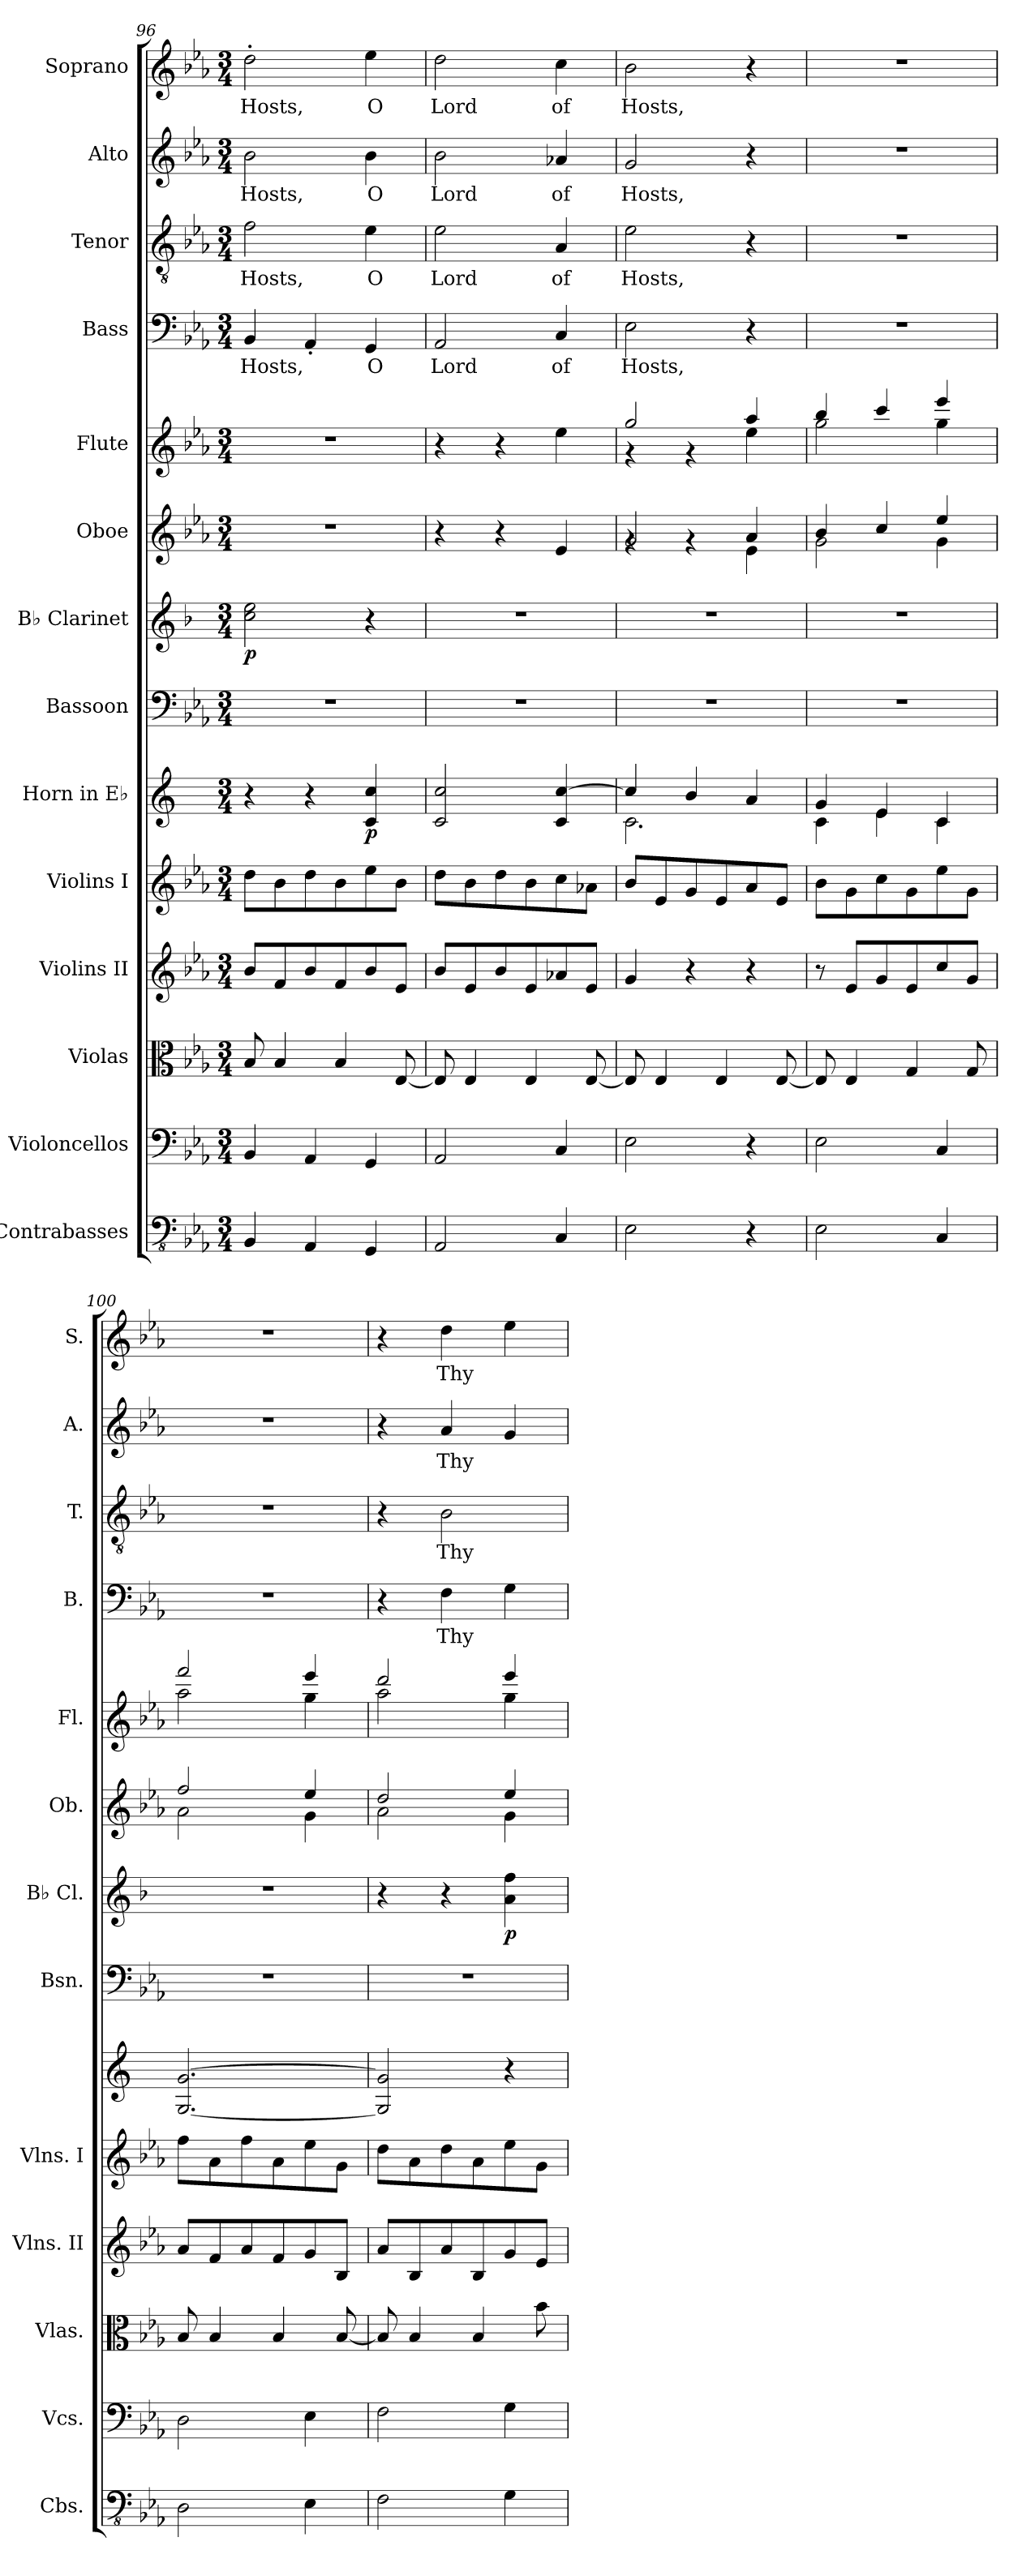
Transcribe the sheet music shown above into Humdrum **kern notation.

**kern	**kern	**kern	**kern	**kern	**kern	**dynam	**kern	**kern	**dynam	**kern	**kern	**kern	**text	**kern	**text	**kern	**text	**kern	**text
*part14	*part13	*part12	*part11	*part10	*part9	*part9	*part8	*part7	*part7	*part6	*part5	*part4	*part4	*part3	*part3	*part2	*part2	*part1	*part1
*staff14	*staff13	*staff12	*staff11	*staff10	*staff9	*staff9	*staff8	*staff7	*staff7	*staff6	*staff5	*staff4	*staff4	*staff3	*staff3	*staff2	*staff2	*staff1	*staff1
*I"Contrabasses	*I"Violoncellos	*I"Violas	*I"Violins II	*I"Violins I	*I"Horn in E♭	*	*I"Bassoon	*I"B♭ Clarinet	*	*I"Oboe	*I"Flute	*I"Bass	*	*I"Tenor	*	*I"Alto	*	*I"Soprano	*
*I'Cbs.	*I'Vcs.	*I'Vlas.	*I'Vlns. II	*I'Vlns. I	*	*	*I'Bsn.	*I'B♭ Cl.	*	*I'Ob.	*I'Fl.	*I'B.	*	*I'T.	*	*I'A.	*	*I'S.	*
*clefFv4	*clefF4	*clefC3	*clefG2	*clefG2	*clefG2	*	*clefF4	*clefG2	*	*clefG2	*clefG2	*clefF4	*	*clefGv2	*	*clefG2	*	*clefG2	*
*	*	*	*	*	*ITrd5c9	*	*	*ITrd1c2	*	*	*	*	*	*	*	*	*	*	*
*k[b-e-a-]	*k[b-e-a-]	*k[b-e-a-]	*k[b-e-a-]	*k[b-e-a-]	*k[b-e-a-]	*	*k[b-e-a-]	*k[b-e-a-]	*	*k[b-e-a-]	*k[b-e-a-]	*k[b-e-a-]	*	*k[b-e-a-]	*	*k[b-e-a-]	*	*k[b-e-a-]	*
*M3/4	*M3/4	*M3/4	*M3/4	*M3/4	*M3/4	*	*M3/4	*M3/4	*	*M3/4	*M3/4	*M3/4	*	*M3/4	*	*M3/4	*	*M3/4	*
=96	=96	=96	=96	=96	=96	=96	=96	=96	=96	=96	=96	=96	=96	=96	=96	=96	=96	=96	=96
!	!	!	!	!	!	!	!	!	!LO:DY:b	!	!	!	!LO:LY:b	!	!LO:LY:b	!	!LO:LY:b	!	!LO:LY:b
4BBB-/	4BB-/	8B-/	8b-/L	8dd\L	4r	.	2.r	2b-\ 2dd\	p	2.r	2.r	4BB-/	Hosts,	2f\	Hosts,	2b-\	Hosts,	2dd'\	Hosts,
.	.	4B-/	8f/	8b-\	.	.	.	.	.	.	.	.	.	.	.	.	.	.	.
4AAA-/	4AA-/	.	8b-/	8dd\	4r	.	.	.	.	.	.	4AA-'/	.	.	.	.	.	.	.
.	.	4B-/	8f/	8b-\	.	.	.	.	.	.	.	.	.	.	.	.	.	.	.
!	!	!	!	!	!	!LO:DY:b	!	!	!	!	!	!	!LO:LY:b	!	!LO:LY:b	!	!LO:LY:b	!	!LO:LY:b
4GGG/	4GG/	.	8b-/	8ee-\	4E-/ 4e-/	p	.	4r	.	.	.	4GG/	O	4e-\	O	4b-\	O	4ee-\	O
.	.	[8E-/	8e-/J	8b-\J	.	.	.	.	.	.	.	.	.	.	.	.	.	.	.
=97	=97	=97	=97	=97	=97	=97	=97	=97	=97	=97	=97	=97	=97	=97	=97	=97	=97	=97	=97
!	!	!	!	!	!	!	!	!	!	!	!	!	!LO:LY:b	!	!LO:LY:b	!	!LO:LY:b	!	!LO:LY:b
2AAA-/	2AA-/	8E-/]	8b-/L	8dd\L	2E-/ 2e-/	.	2.r	2.r	.	4r	4r	2AA-/	Lord	2e-\	Lord	2b-\	Lord	2dd\	Lord
.	.	4E-/	8e-/	8b-\	.	.	.	.	.	.	.	.	.	.	.	.	.	.	.
.	.	.	8b-/	8dd\	.	.	.	.	.	4r	4r	.	.	.	.	.	.	.	.
.	.	4E-/	8e-/	8b-\	.	.	.	.	.	.	.	.	.	.	.	.	.	.	.
!	!	!	!	!	!	!	!	!	!	!	!	!	!LO:LY:b	!	!LO:LY:b	!	!LO:LY:b	!	!LO:LY:b
4CC/	4C/	.	8a-X/	8cc\	4E-/ [4e-/	.	.	.	.	4e-/	4ee-\	4C/	of	4A-/	of	4a-X/	of	4cc\	of
.	.	[8E-/	8e-/J	8a-X\J	.	.	.	.	.	.	.	.	.	.	.	.	.	.	.
=98	=98	=98	=98	=98	=98	=98	=98	=98	=98	=98	=98	=98	=98	=98	=98	=98	=98	=98	=98
*	*	*	*	*	*^	*	*	*	*	*^	*^	*	*	*	*	*	*	*	*
!	!	!	!	!	!	!	!	!	!	!	!	!	!	!	!	!LO:LY:b	!	!LO:LY:b	!	!LO:LY:b	!	!LO:LY:b
2EE-\	2E-\	8E-/]	4g/	8b-/L	4e-/]	2.E-\	.	2.r	2.r	.	2g/	4rg	2gg/	4r	2E-\	Hosts,	2e-\	Hosts,	2g/	Hosts,	2b-\	Hosts,
.	.	4E-/	.	8e-/	.	.	.	.	.	.	.	.	.	.	.	.	.	.	.	.	.	.
.	.	.	4r	8g/	4d/	.	.	.	.	.	.	4rg	.	4r	.	.	.	.	.	.	.	.
.	.	4E-/	.	8e-/	.	.	.	.	.	.	.	.	.	.	.	.	.	.	.	.	.	.
4r	4r	.	4r	8a-/	4c/	.	.	.	.	.	4a-/	4e-\	4aa-/	4ee-\	4r	.	4r	.	4r	.	4r	.
.	.	[8E-/	.	8e-/J	.	.	.	.	.	.	.	.	.	.	.	.	.	.	.	.	.	.
=99	=99	=99	=99	=99	=99	=99	=99	=99	=99	=99	=99	=99	=99	=99	=99	=99	=99	=99	=99	=99	=99	=99
2EE-\	2E-\	8E-/]	8r	8b-\L	4B-/	4E-\	.	2.r	2.r	.	4b-/	2g\	4bb-/	2gg\	2.r	.	2.r	.	2.r	.	2.r	.
.	.	4E-/	8e-/L	8g\	.	.	.	.	.	.	.	.	.	.	.	.	.	.	.	.	.	.
.	.	.	8g/	8cc\	4G/	4G\	.	.	.	.	4cc/	.	4ccc/	.	.	.	.	.	.	.	.	.
.	.	4G/	8e-/	8g\	.	.	.	.	.	.	.	.	.	.	.	.	.	.	.	.	.	.
4CC/	4C/	.	8cc/	8ee-\	4E-/	4E-\	.	.	.	.	4ee-/	4g\	4eee-/	4gg\	.	.	.	.	.	.	.	.
.	.	8G/	8g/J	8g\J	.	.	.	.	.	.	.	.	.	.	.	.	.	.	.	.	.	.
*	*	*	*	*	*v	*v	*	*	*	*	*	*	*	*	*	*	*	*	*	*	*	*
!!LO:PB:g=z
=100	=100	=100	=100	=100	=100	=100	=100	=100	=100	=100	=100	=100	=100	=100	=100	=100	=100	=100	=100	=100	=100
2DD\	2D\	8B-/	8a-/L	8ff\L	[2.BB-/ [2.B-/	.	2.r	2.r	.	2ff/	2a-\	2fff/	2aa-\	2.r	.	2.r	.	2.r	.	2.r	.
.	.	4B-/	8f/	8a-\	.	.	.	.	.	.	.	.	.	.	.	.	.	.	.	.	.
.	.	.	8a-/	8ff\	.	.	.	.	.	.	.	.	.	.	.	.	.	.	.	.	.
.	.	4B-/	8f/	8a-\	.	.	.	.	.	.	.	.	.	.	.	.	.	.	.	.	.
4EE-\	4E-\	.	8g/	8ee-\	.	.	.	.	.	4ee-/	4g\	4eee-/	4gg\	.	.	.	.	.	.	.	.
.	.	[8B-/	8B-/J	8g\J	.	.	.	.	.	.	.	.	.	.	.	.	.	.	.	.	.
=101	=101	=101	=101	=101	=101	=101	=101	=101	=101	=101	=101	=101	=101	=101	=101	=101	=101	=101	=101	=101	=101
2FF\	2F\	8B-/]	8a-/L	8dd\L	2BB-/] 2B-/]	.	2.r	4r	.	2dd/	2a-\	2ddd/	2aa-\	4r	.	4r	.	4r	.	4r	.
.	.	4B-/	8B-/	8a-\	.	.	.	.	.	.	.	.	.	.	.	.	.	.	.	.	.
!	!	!	!	!	!	!	!	!	!	!	!	!	!	!	!LO:LY:b	!	!LO:LY:b	!	!LO:LY:b	!	!LO:LY:b
.	.	.	8a-/	8dd\	.	.	.	4r	.	.	.	.	.	4F\	Thy	2B-\	Thy	4a-/	Thy	4dd\	Thy
.	.	4B-/	8B-/	8a-\	.	.	.	.	.	.	.	.	.	.	.	.	.	.	.	.	.
!	!	!	!	!	!	!	!	!	!LO:DY:b	!	!	!	!	!	!	!	!	!	!	!	!
4GG\	4G\	.	8g/	8ee-\	4r	.	.	4g\ 4ee-\	p	4ee-/	4g\	4eee-/	4gg\	4G\	.	.	.	4g/	.	4ee-\	.
.	.	8b-\	8e-/J	8g\J	.	.	.	.	.	.	.	.	.	.	.	.	.	.	.	.	.
*	*	*	*	*	*	*	*	*	*	*v	*v	*	*	*	*	*	*	*	*	*	*
*	*	*	*	*	*	*	*	*	*	*	*v	*v	*	*	*	*	*	*	*	*
=	=	=	=	=	=	=	=	=	=	=	=	=	=	=	=	=	=	=	=
*-	*-	*-	*-	*-	*-	*-	*-	*-	*-	*-	*-	*-	*-	*-	*-	*-	*-	*-	*-
